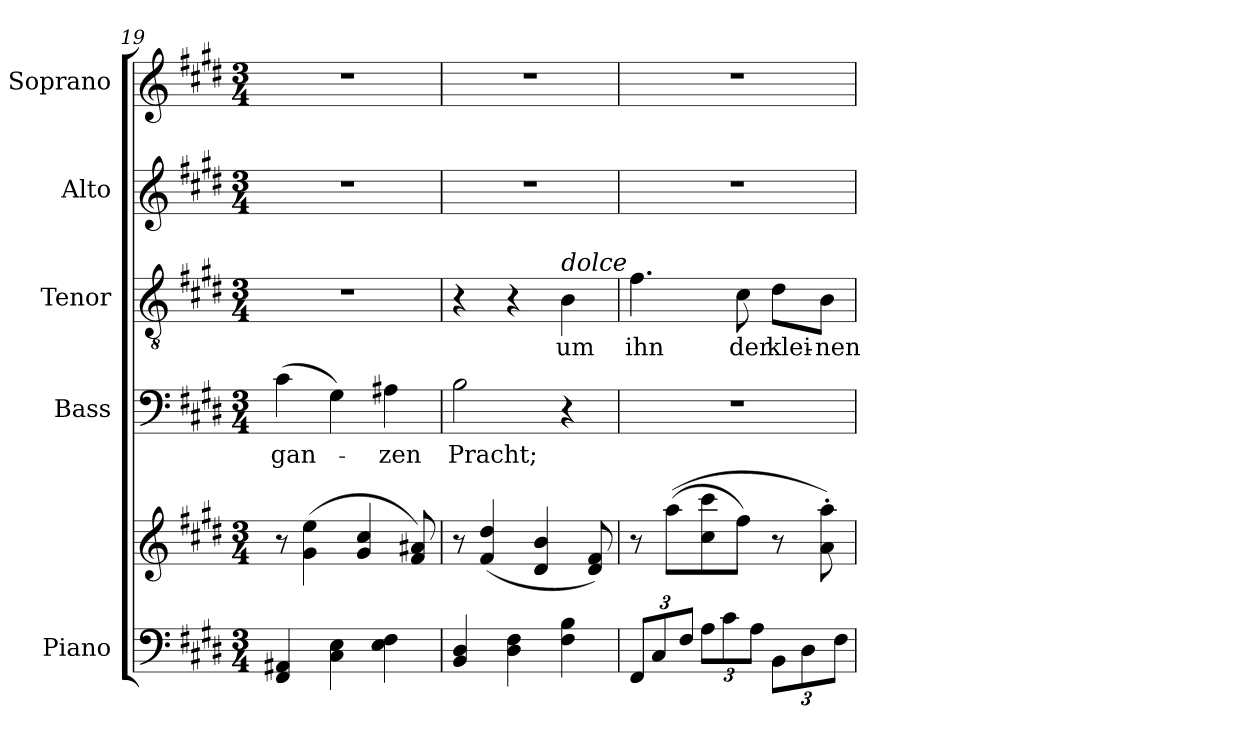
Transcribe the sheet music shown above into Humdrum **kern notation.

**kern	**kern	**kern	**text	**kern	**text	**kern	**kern
*part5	*part5	*part4	*part4	*part3	*part3	*part2	*part1
*staff6	*staff5	*staff4	*staff4	*staff3	*staff3	*staff2	*staff1
*I"Piano	*	*I"Bass	*	*I"Tenor	*	*I"Alto	*I"Soprano
*I'Pno	*	*	*	*	*	*	*I'Pno
*clefF4	*clefG2	*clefF4	*	*clefGv2	*	*clefG2	*clefG2
*k[f#c#g#d#]	*k[f#c#g#d#]	*k[f#c#g#d#]	*	*k[f#c#g#d#]	*	*k[f#c#g#d#]	*k[f#c#g#d#]
*E:	*E:	*E:	*	*E:	*	*E:	*E:
*M3/4	*M3/4	*M3/4	*	*M3/4	*	*M3/4	*M3/4
=19	=19	=19	=19	=19	=19	=19	=19
!	!	!	!LO:LY:b	!	!	!	!
4FF#/ 4AA#X/	8r	(>4c#\	gan-	2.r	.	2.r	2.r
.	(>4g#\ 4ee\	.	.	.	.	.	.
4C#\ 4E\	.	4G#\)	.	.	.	.	.
.	4g#/ 4cc#/	.	.	.	.	.	.
!	!	!	!LO:LY:b	!	!	!	!
4E\ 4F#\	.	4A#X\	-zen	.	.	.	.
.	8f#/ 8a#X/)	.	.	.	.	.	.
!!LO:PB:g=z
=20	=20	=20	=20	=20	=20	=20	=20
!	!	!	!LO:LY:b	!	!	!	!
4BB/ 4D#/	8r	2B\	Pracht;	4r	.	2.r	2.r
.	(<4f#/ 4dd#/	.	.	.	.	.	.
4D#\ 4F#\	.	.	.	4r	.	.	.
.	4d#/ 4b/	.	.	.	.	.	.
!	!	!	!	!LO:TX:a:i:t=dolce	!	!	!
!	!	!	!	!	!LO:LY:b	!	!
4F#\ 4B\	.	4r	.	4B\	um	.	.
.	8d#/ 8f#/)	.	.	.	.	.	.
=21	=21	=21	=21	=21	=21	=21	=21
*Xbrackettup	*	*	*	*	*	*	*
!	!	!	!	!	!LO:LY:b	!	!
12FF#/L	8r	2.r	.	4.f#\	ihn	2.r	2.r
12C#/	.	.	.	.	.	.	.
.	(>(>8aa\L	.	.	.	.	.	.
12F#/J	.	.	.	.	.	.	.
12A\L	8cc#\ 8ccc#\	.	.	.	.	.	.
12c#\	.	.	.	.	.	.	.
!	!	!	!	!	!LO:LY:b	!	!
.	8ff#\J)	.	.	8c#\	der	.	.
12A\J	.	.	.	.	.	.	.
!	!	!	!	!	!LO:LY:b	!	!
12BB\L	8r	.	.	8d#\L	klei-	.	.
12D#\	.	.	.	.	.	.	.
!	!	!	!	!	!LO:LY:b	!	!
.	8a\' 8aa\')	.	.	8B\J	-nen	.	.
12F#\J	.	.	.	.	.	.	.
=	=	=	=	=	=	=	=
*-	*-	*-	*-	*-	*-	*-	*-
